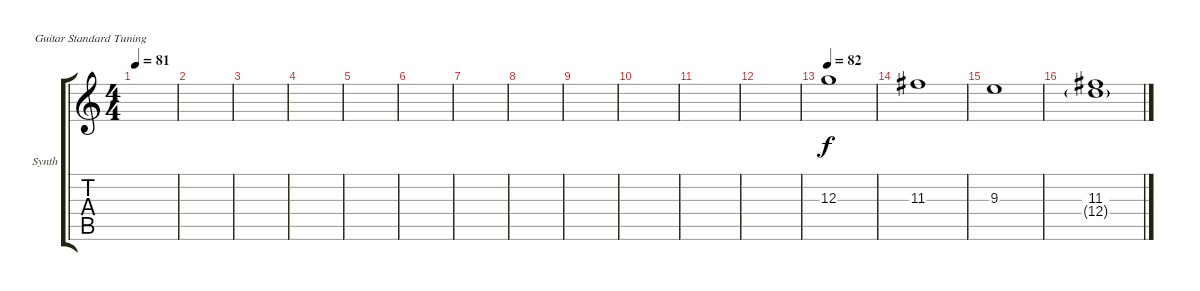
\defaultSystemsLayout 4
\bracketExtendMode groupsimilarinstruments
\firstSystemTrackNameOrientation horizontal
\otherSystemsTrackNameOrientation horizontal
\track ("Synth 1" "Synth") {instrument acousticguitarnylon}
\staff {score tabs}
\tuning (E4 B3 G3 D3 A2 E2)
\ts (4 4)
\tempo 81
\clef g2
\scale
0.333333
\ks c
|
\scale
0.333333 |
\scale
0.333333 |
\scale
0.333333 |
\scale
0.333333 |
\scale
0.333333 |
\scale
0.333333 |
\scale
0.333333 |
\scale
0.333333 |
\scale
0.333333 |
\scale
0.333333 |
\scale
0.333333 |
\tempo 82
\scale
0.333333 12.3.1 |
\scale
0.333333 11.3.1 |
\scale
0.333333 9.3.1 |
\scale
0.333333 (11.3 12.4{g}).1
